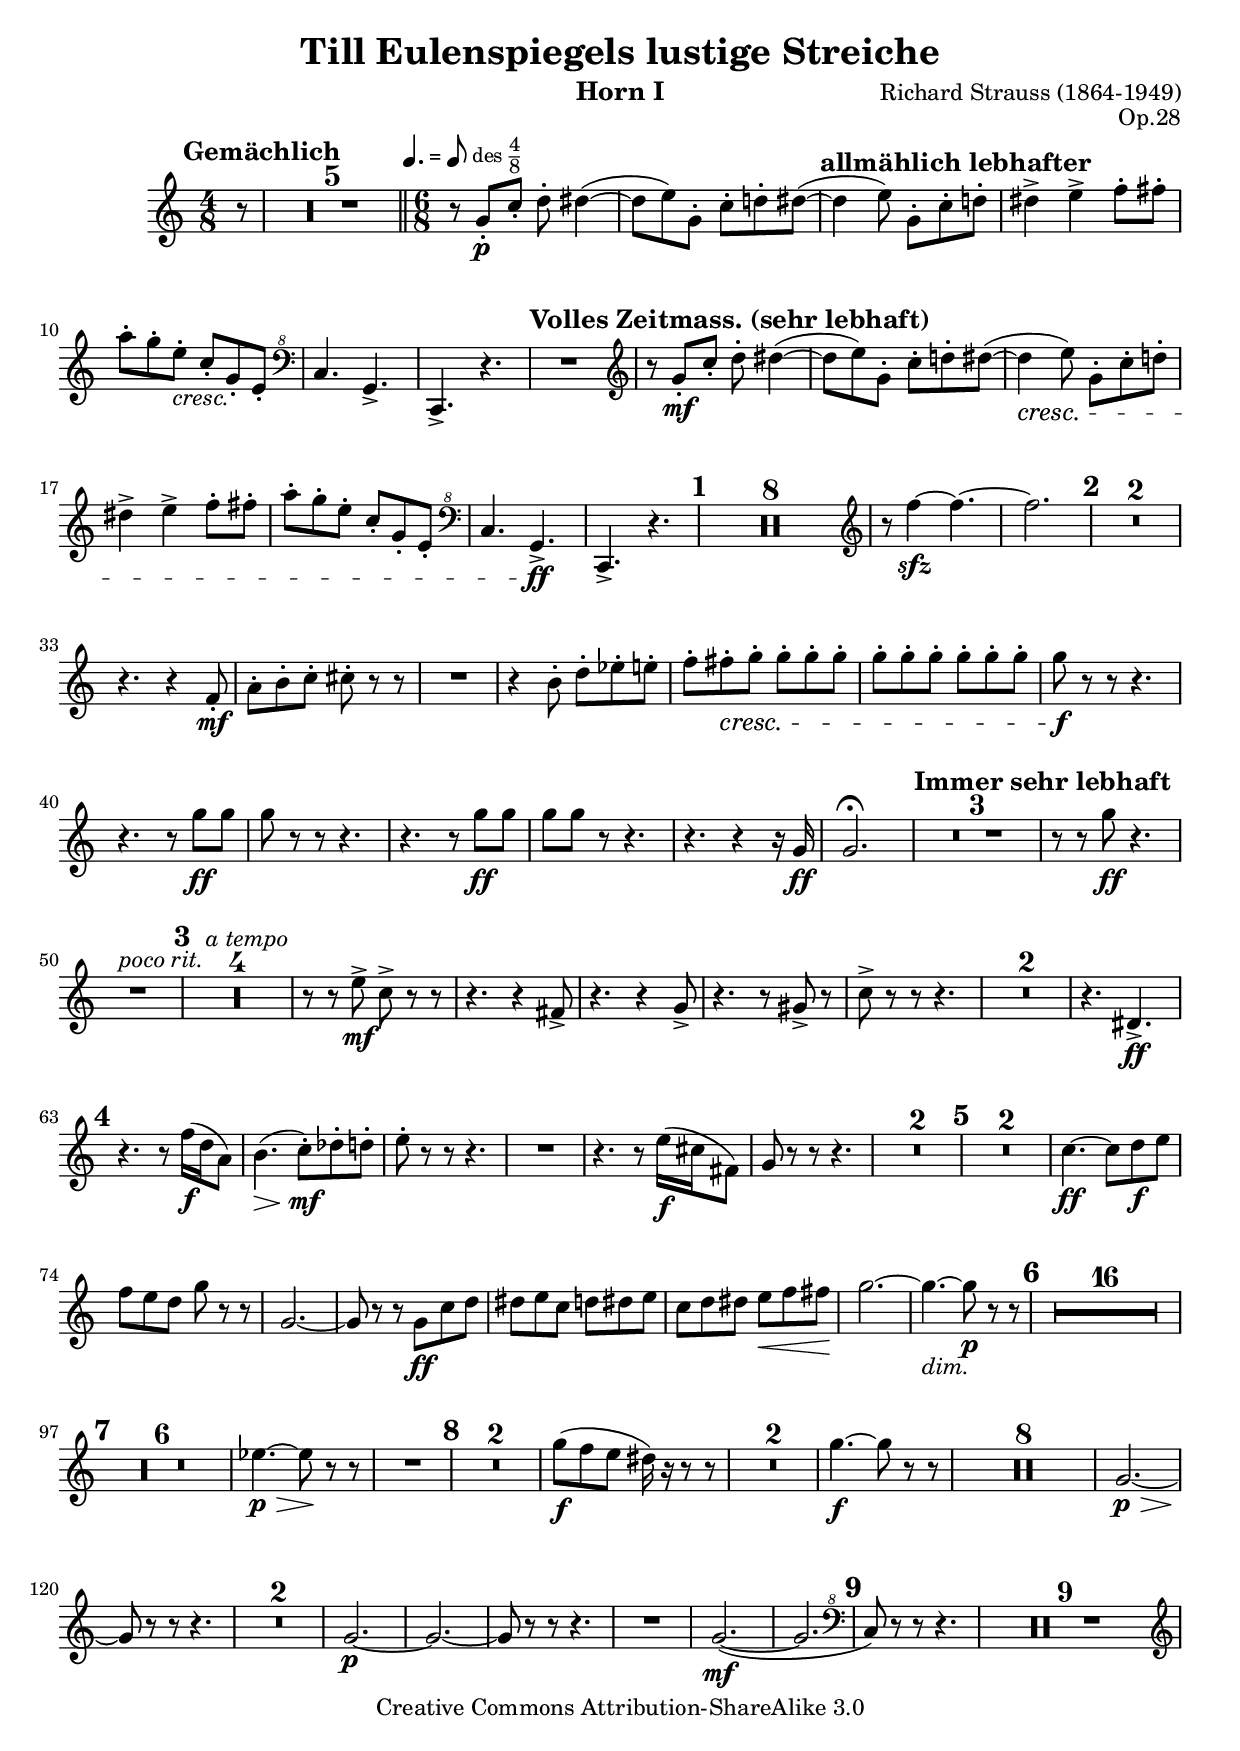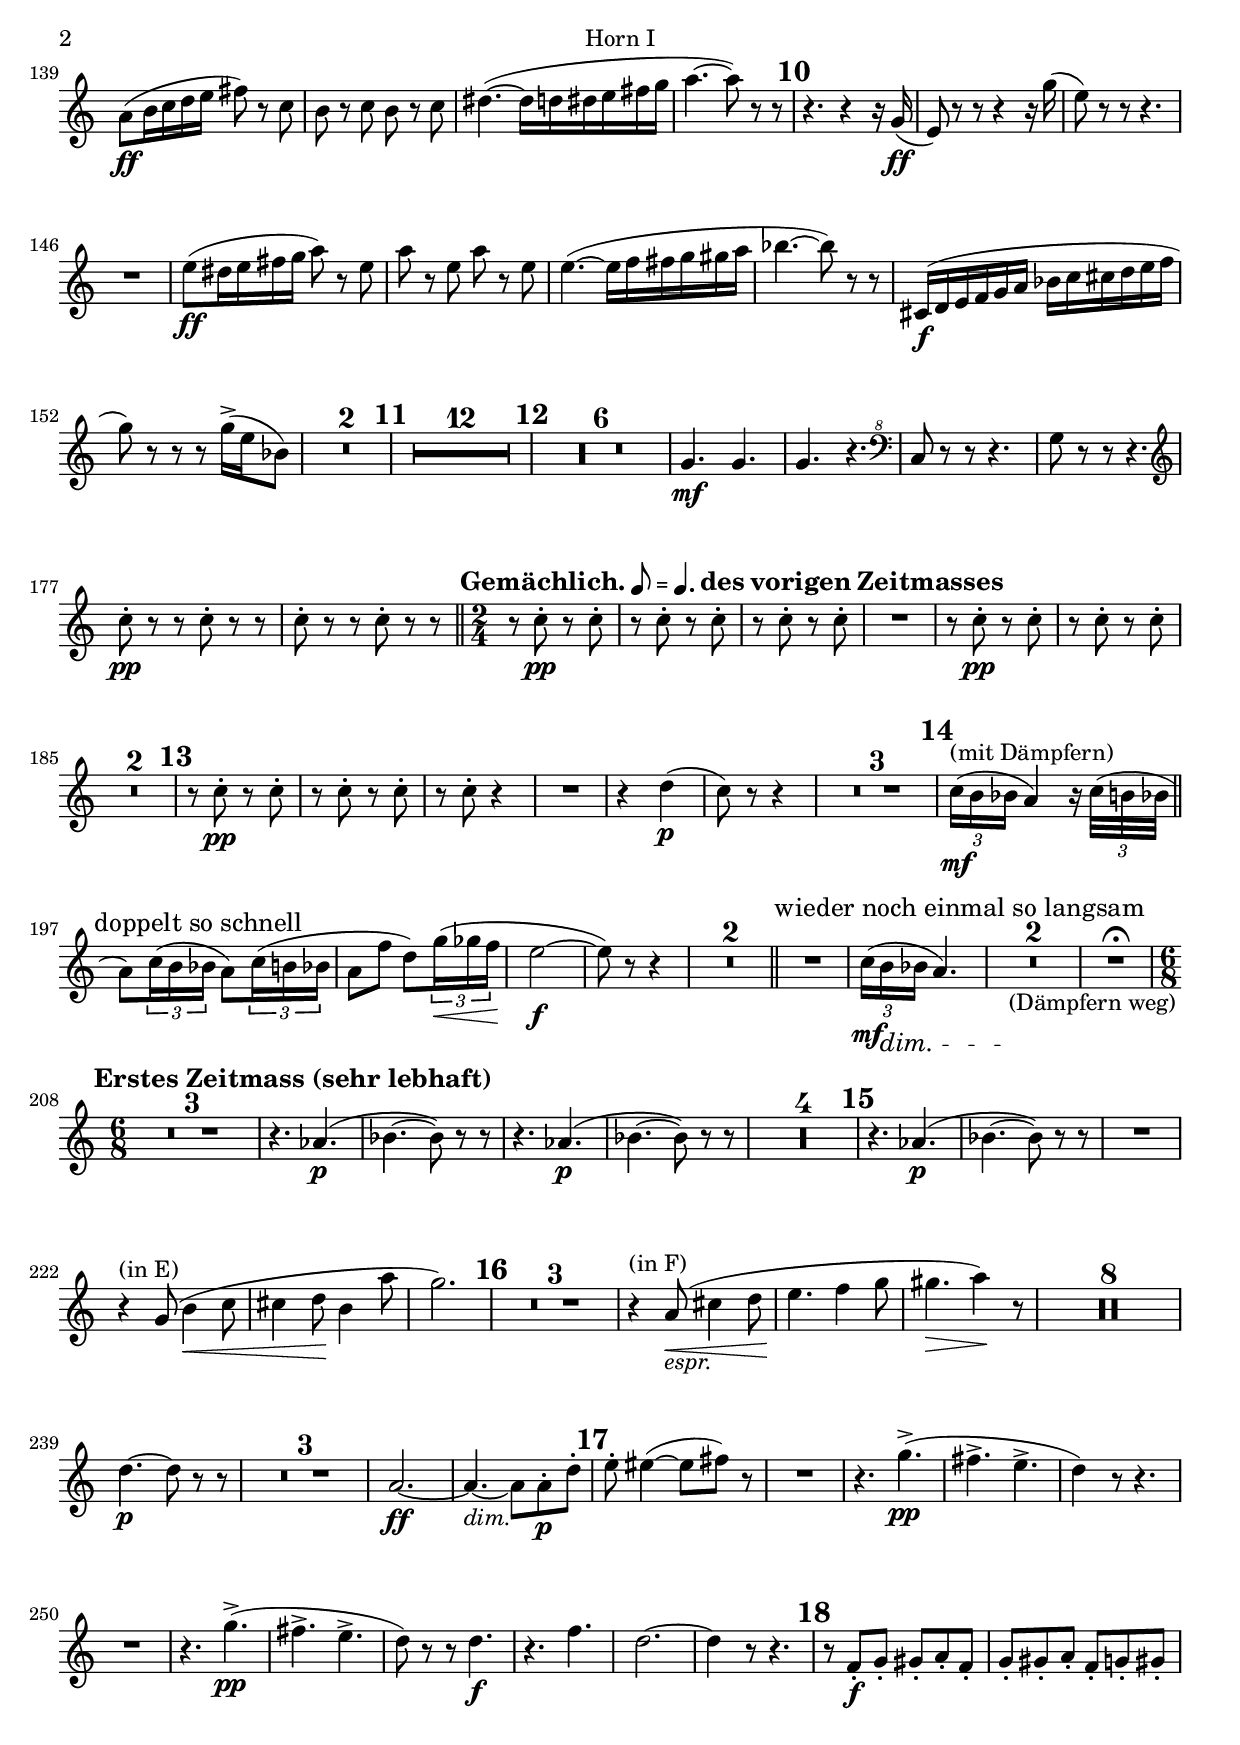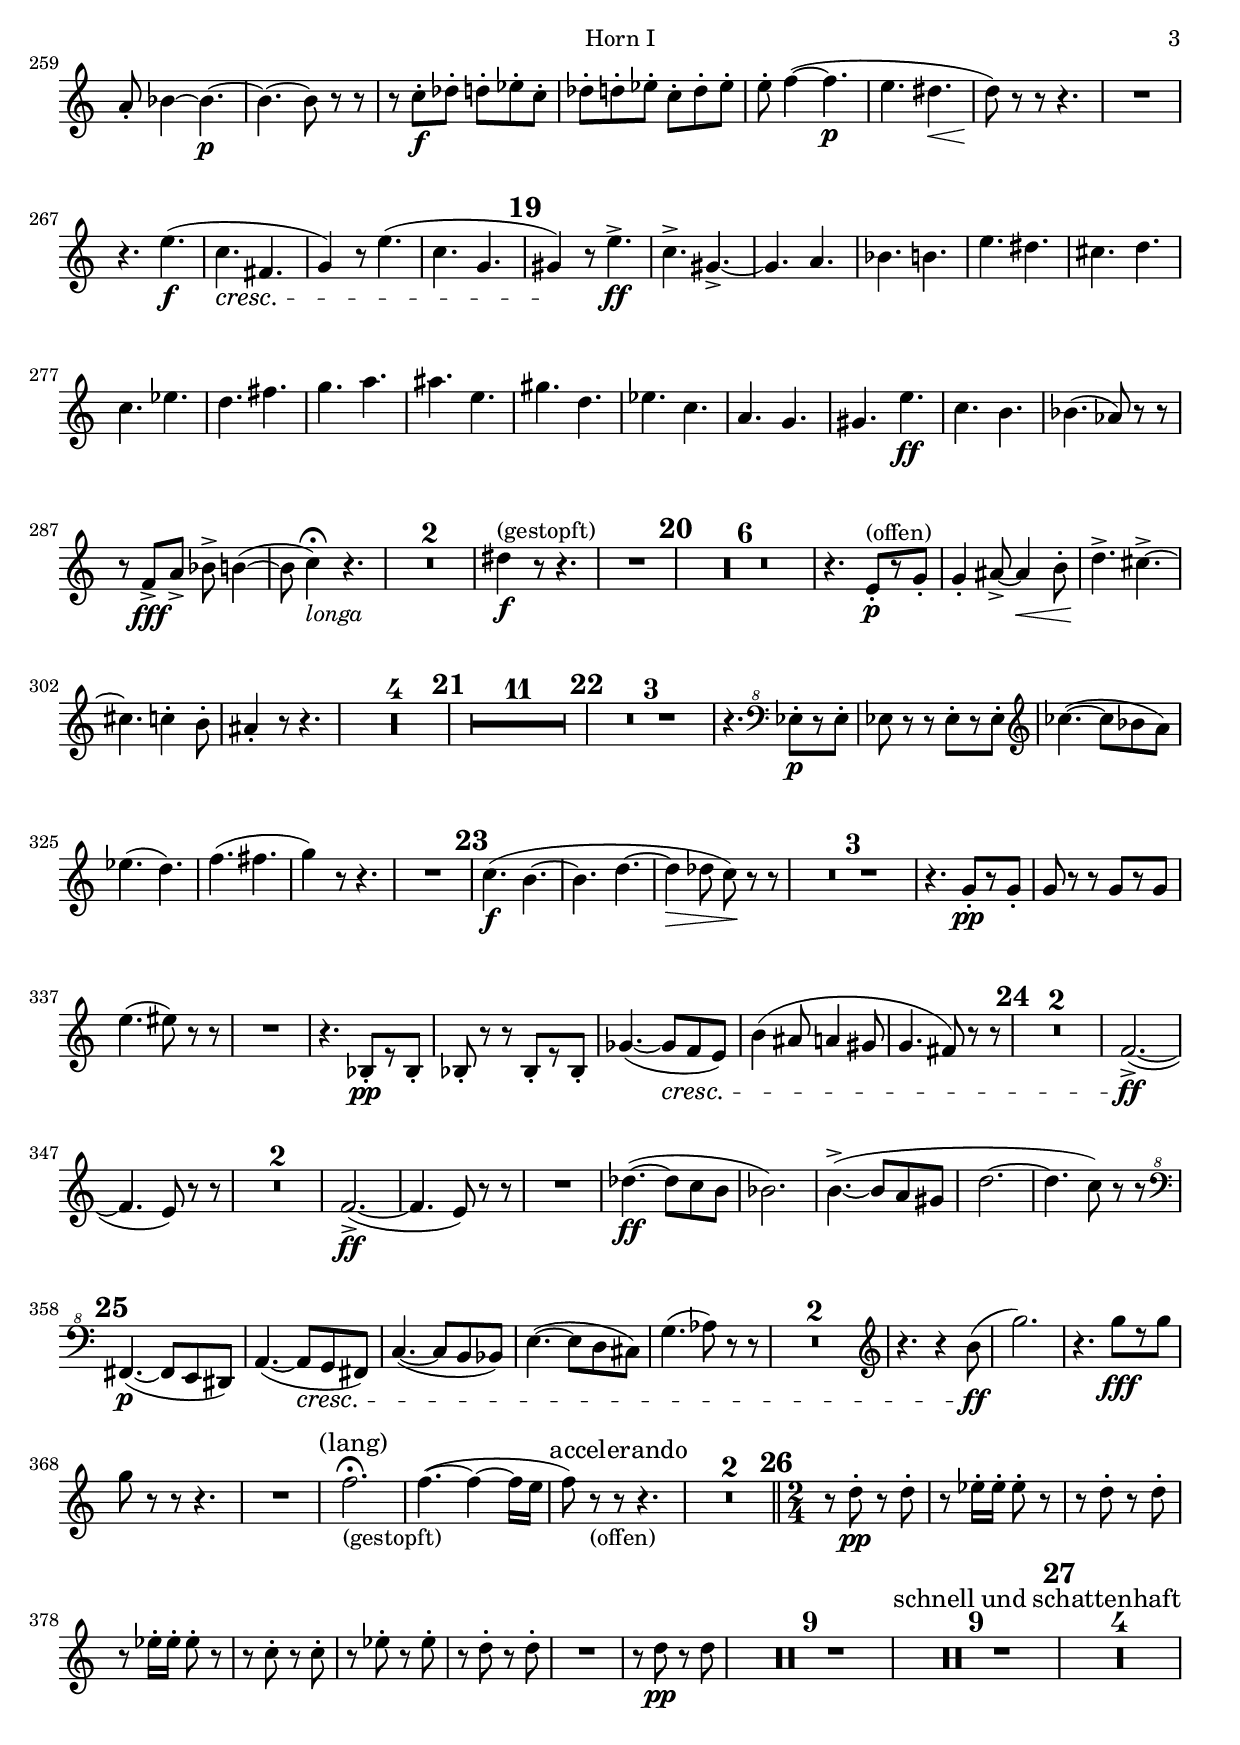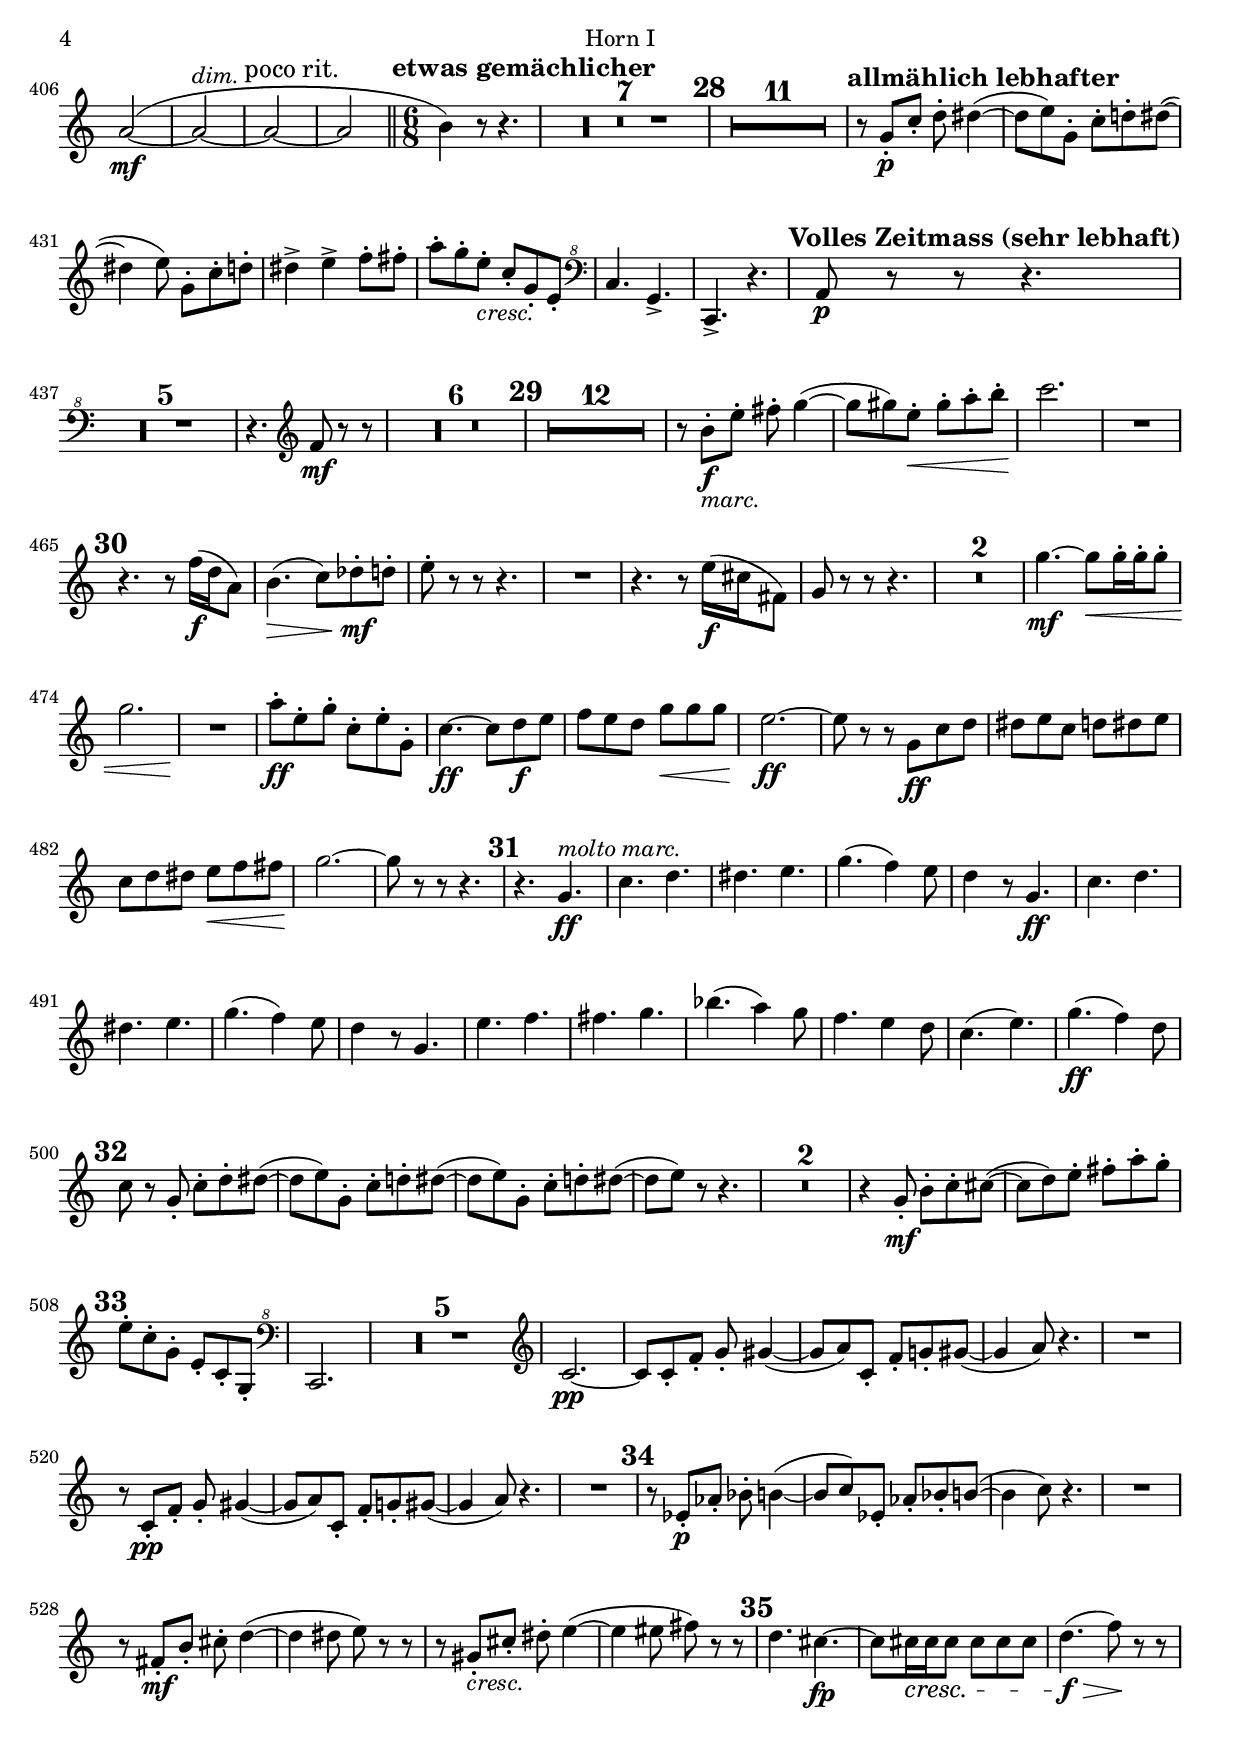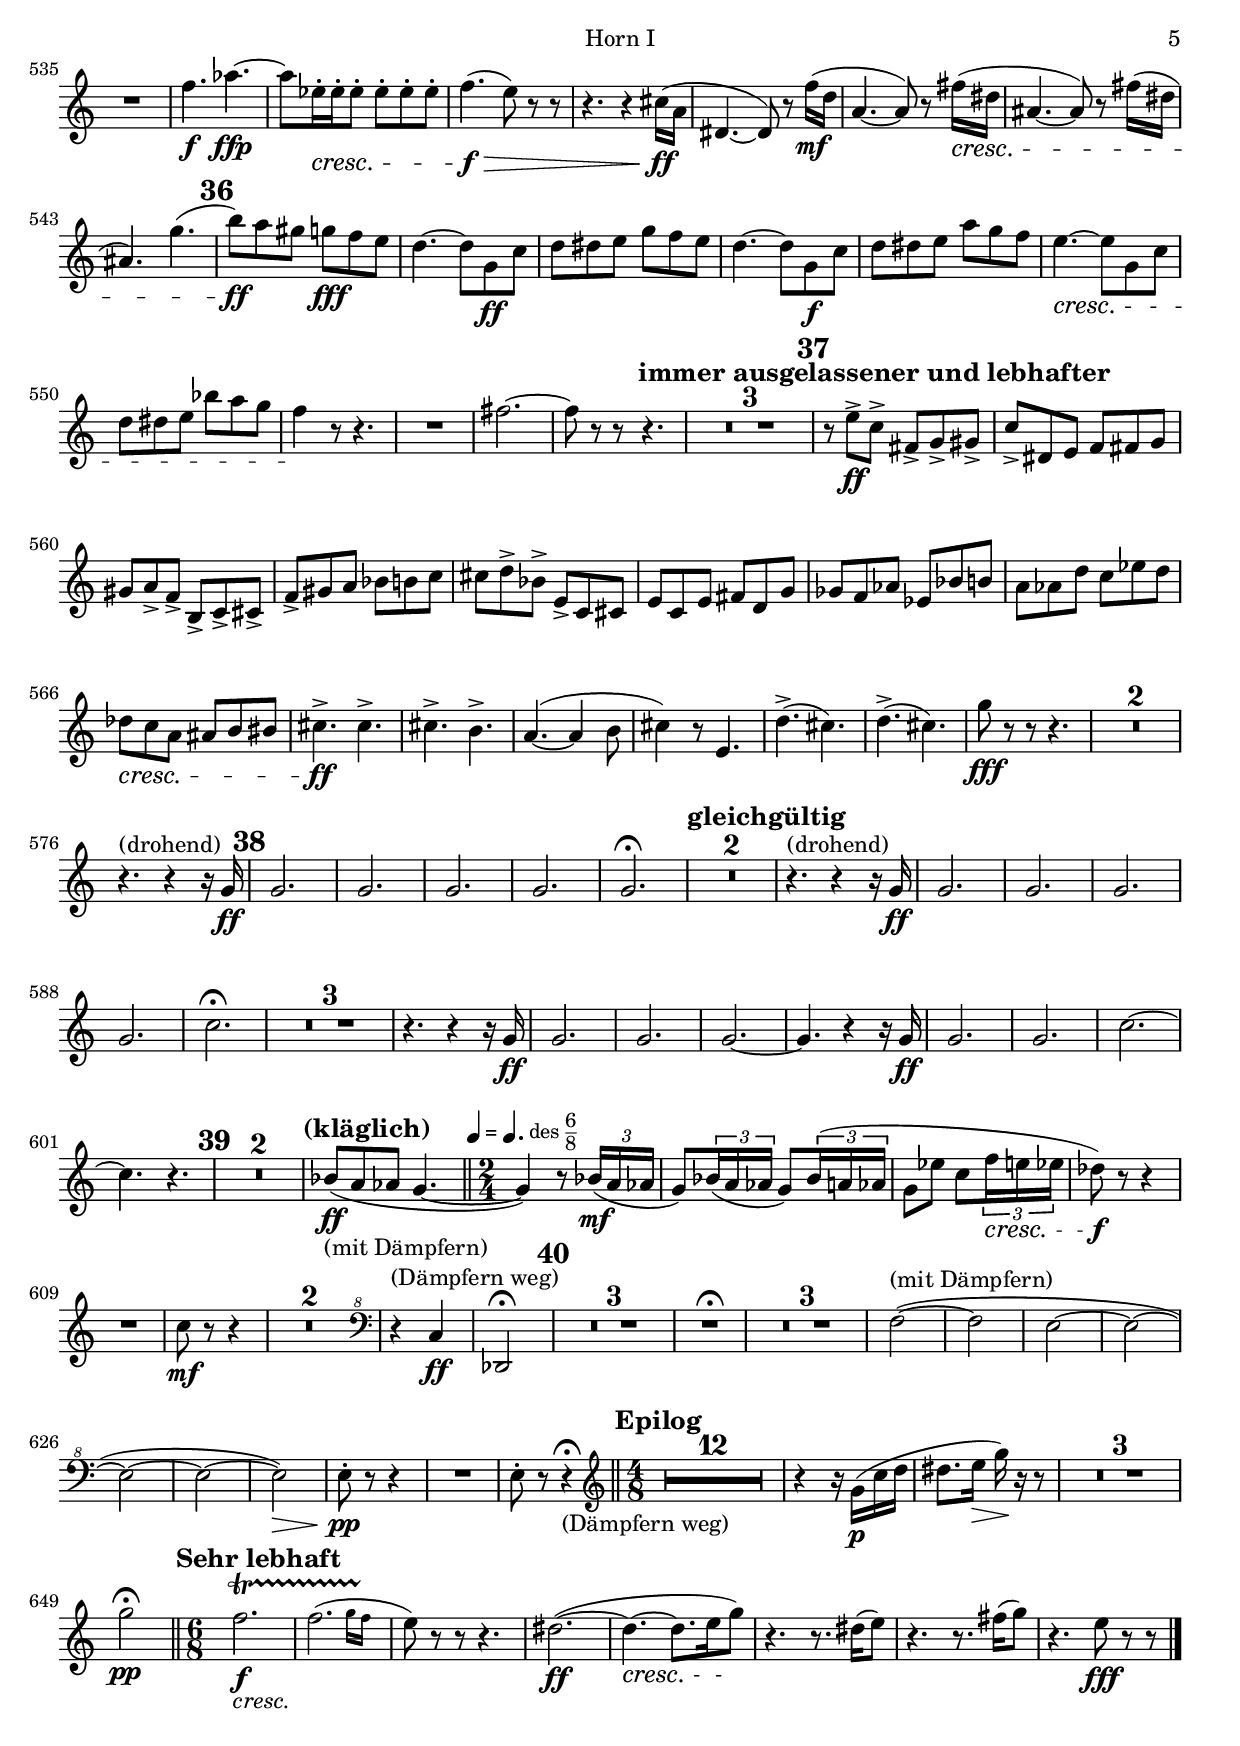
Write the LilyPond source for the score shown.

\version "2.11.37"

\include "defs.lyi" 
\include "defs.lyi"

hornOne = \relative c''
{
  \transposition f
  r8
  R2*5 |

  %6/8
  r8 g-.\p c-. d-. dis4~( |
  dis8 e) g,-. c-. d-. dis~( |
  dis4 e8) g,-. c-. d-. |
  dis4-> e-> f8-. fis-. |
  a-. g-. e-._\mcresc c-. g-. e-. |
  \clef "bass^8"
  c4. g-> |
  c,-> r |
  R2. |
  \clef treble
  r8 g''-.\mf c-. d-. dis4~( |
  dis8 e) g,-. c-. d-. dis~(\cresc |
  dis4 e8) g,-. c-. d-. |
  dis4-> e-> f8-. fis-. |
  a-. g-. e-. c-. g-. e-. |
  \clef "bass^8"
  c4. g->\ff |
  c,-> r |
  R2.*8 |
  \clef treble
  r8 f''4~\sfz f4.~ |
  f2. |
  R2.*2 |
  r4. r4 f,8-.\mf |
  a-. b-. c-. cis-. r r |
  R2. |
  r4 b8-. d-. ees-. e-. |
  f-.\cresc fis-. \repeat unfold 10 {g-.} |
  g\f r r r4. |
  r r8 g\ff g |
  g r r r4. |
  r r8 g\ff g |
  g g r r4. |
  r r4 r16 g,\ff |
  g2.\fermata |
  R2.*3 |
  r8 r g'\ff r4. |
  R2. |

  %3
  R2.*4 |
  r8 r e->\mf c-> r r |
  r4. r4 fis,8-> |
  r4. r4 g8-> |
  r4. r8 gis-> r |
  c-> r r r4. |
  R2.*2 |
  r4. dis,->\ff |

  %4
  r4. r8 f'16(\f d a8) |
  b4.(\> c8-.)\mf des-. d-. |
  e-. r r r4. |
  R2. |
  r4. r8 e16(\f cis fis,8) |
  g8 r r r4. |
  R2.*4 |
  c4.~\ff c8 d\f e |
  f e d g r r |
  g,2.~ |
  g8 r r g\ff c d |
  dis e c d dis e |
  c d dis e\< f fis |
  g2.~\! |
  g4.~_\mdim g8\p r r |

  %6
  R2.*16 |

  %7
  R2.*6 |
  ees4.~\p\> ees8\! r r |
  R2. |

  %8
  R2.*2 |
  g8(\f f e dis16) r r8 r |
  R2.*2 |
  g4.~\f g8 r r |
  R2.*8 |
  g,2.~\p\> | g8\! r r r4. |
  R2.*2 |
  g2.~\p | g~ | g8 r r r4. |
  R2. |
  g2.~(\mf | g |

  %9
  \clef "bass^8"
  c,8) r r r4. |
  R2.*9 |
  \clef treble
  a'8(\ff b16 c d e fis8) r c |
  b r c b r c |
  dis4.~( dis16 d dis e fis g |
  a4.~ a8) r r |

  %10
  r4. r4 r16 g,(\ff |
  e8) r r r4 r16 g'( |
  e8) r r r4. |
  R2. |
  e8(\ff dis16 e fis g a8) r e |
  a r e a r e |
  e4.~( e16 f fis g gis a |
  bes4.~ bes8) r r |
  cis,,16(\f d e f g a bes c cis d e f |
  g8) r r r g16->( e bes8) |
  R2.*2

  %11
  R2.*12 |

  %12
  R2.*6 |
  g4.\mf g |
  g r |
  \clef "bass^8"
  c,8 r r r4. |
  g'8 r r r4. |
  \clef treble
  c8-.\pp r r c-. r r |
  c8-. r r c-. r r |

  %2/4
  r8 c-.\pp r c-. |
  r c-. r c-. |
  r c-. r c-. |
  R2 |
  r8 c-.\pp r c-. |
  r c-. r c-. |
  R2*2 |

  %13
  r8 c-.\pp r c-. |
  r c-. r c-. |
  r c-. r4 |
  R2 |
  r4 d4(\p |
  c8) r r4 |
  R2*3 |

  %14
  \times 2/3 {c16(\mf^\markup{(mit Dämpfern)} b bes} a4) r16 \times 2/3 {c32( b bes} |
  a8) \times 2/3 {c16( b bes} a8) \times 2/3 {c16( b bes} |
  a8 f' d) \times 2/3 {g16(\< ges f} |
  e2~\f |
  e8) r r4 |
  R2*2 |
  R2 |
  \times 2/3 {c16(\mf\dim b bes} a4.) |
  << s4*0\!_\markup {(Dämpfern weg)} R2*2 >> |
  R2^\fermataMarkup |

  %6/8
  R2.*3 |
  \repeat unfold 2
  {
    r4. aes(\p |
    bes~ bes8) r r |
  }
  R2.*4 |

  %15
  r4. aes(\p |
  bes~ bes8) r r |
  R2. |
  \transposition e
  r4^"(in E)" g8( b4\< c8 |
  cis4 d8\! b4 a'8 |
  g2.) |

  %16
  R2.*3 |
  \transposition f
  r4^"(in F)" a,8(_\mespr\< cis4 d8 |
  e4.\! f4 g8 |
  gis4.\> a4)\! r8 |
  R2.*8 |
  d,4.~\p d8 r r |
  R2.*3 |
  a2.~\ff |
  a4.~_\mdim a8 a-.\p d-. |

  %17
  e-. eis4~( eis8 fis) r |
  R2. |
  r4. g->(\pp |
  fis-> e-> |
  d4) r8 r4. |
  R2.
  r4. g->(\pp |
  fis-> e-> |
  d8) r r d4.\f |
  r f |
  d2.~ | d4 r8 r4. |

  %18
  r8 f,-.\f g-. gis-. a-. f-. |
  g-. gis-. a-. f-. g-. gis-. |
  a-. bes4~ bes4.~\p |
  bes~ bes8 r r |
  r c-.\f des-. d-. ees-. c-. |
  des-. d-. ees-. c-. d-. ees-. |
  e-. f4~( f4.\p |
  e dis\< |
  d8)\! r r r4. |
  R2. |
  r4. e(\f\cresc |
  c fis, |
  g4) r8 e'4.( |
  c g |

  %19
  gis4)\! r8 e'4.->\ff |
  c-> gis~-> |
  gis a |
  bes b |
  e dis |
  cis d |
  c ees |
  d fis |
  g a |
  ais e |
  gis d |
  ees c |
  a g |
  gis e'\ff |
  c b |
  bes( aes8) r r |
  r f->\fff a-> bes-> b4~( |
  b8 c4)\fermata_\mlonga r4. |
  R2.*2 |
  dis4^"(gestopft)"\f r8 r4. |
  R2. |

  %20
  R2.*6 |
  r4. e,8[-.\p^"(offen)" r g]-. |
  g4-. ais8~-> ais4\< b8-. |
  d4.->\! cis~-> |
  cis c4-. b8-. |
  ais4-. r8 r4. |
  R2.*4 |

  %21
  R2.*11

  %22
  R2.*3 |
  r4. \clef "bass^8" ees8[-.\p r ees]-. |
  ees8 r r ees8[-. r ees]-. |
  \clef treble
  ces'4.~( ces8 bes a) |
  ees'4.( d) |
  f( fis |
  g4) r8 r4. |
  R2. |

  %23
  c,4.(\f b~ |
  b d~ |
  d4\> des8 c)\! r r |
  R2.*3 |
  r4. g8[-.\pp r g]-. |
  g r r g[ r g] |
  e'4.( eis8) r r |
  R2. |
  r4. bes,8[-.\pp r bes]-. |
  bes-. r r bes[-. r bes]-. |
  ges'4.~(\cresc ges8 f e) |
  b'4( ais8 a4 gis8 |
  g4. fis8) r r |

  %24
  \repeat unfold 2
  {
    R2.*2 |
    f2.~->(\ff |
    f4. e8) r r |
  }
  R2. |
  des'4.~(\ff des8 c b |
  bes2.) |
  b4.~->( b8 a gis |
  d'2.~ |
  d4. c8) r r |

  %25
  \clef "bass^8"
  fis,,4.~(\p fis8 e dis) |
  a'4.~(\cresc a8 g fis) |
  c'4.~( c8 b bes) |
  e4.~( e8 d cis) |
  g'4.( aes8) r r |
  R2.*2 |
  \clef treble
  r4. r4 b8(\ff |
  g'2.) |
  r4. g8[\fff r g] |
  g r r r4. |
  R2. |
  f2.\fermata_"(gestopft)" |
  f4.~( f4~ f16 e |
  f8) r_"(offen)" r r4. |
  R2.*2 | \bar "||"

  %2/4
  r8 d-.\pp r d-. |
  r ees16-. ees-. ees8-. r |
  r d-. r d-. |
  r ees16-. ees-. ees8-. r |
  r c-. r c-. |
  r ees-. r ees-. |
  r d-. r d-. |
  R2 |
  r8 d\pp r d |
  R2*18 |

  %27
  R2*4 |
  a2~(\mf | a~^\mdim | a~ | a~ |

  %6/8
  b4) r8 r4. |
  R2.*7 |

  %28
  R2.*11 |
  r8 g-.\p c-. d-. dis4~( |
  dis8 e) g,-. c-. d-. dis~( |
  dis4 e8) g,-. c-. d-. |
  dis4-> e-> f8-. fis-. |
  a-. g-. e-._\mcresc c-. g-. e-. |
  \clef "bass^8"
  c4. g-> |
  c,-> r |
  a'8\p r r r4. |
  R2.*5 |
  r4. \clef treble f'8\mf r r |
  R2.*6 |

  %29
  R2.*12 |
  r8 b8-.\f_\mmarc e-. fis-. g4~( |
  g8 gis) e-.\< gis-. a-. b-. |
  c2.\! |
  R2. |

  %30
  r4. r8 f,16(\f d a8) |
  b4.(\> c8) des-.\mf d-. |
  e-. r r r4. |
  R2. |
  r4. r8 e16(\f cis fis,8) |
  g r r r4. |
  R2.*2 |
  g'4.~\mf g8\< g16-. g-. g8-. |
  g2. |
  << s2.*0\! R2. >> |
  a8-.\ff e-. g-. c,-. e-. g,-. |
  c4.~\ff c8 d\f e |
  f e d g\< g g |
  e2.~\ff |
  e8 r r g,\ff c d |
  dis e c d dis e |
  c d dis e\< f fis |
  g2.~\! |
  g8 r r r4. |

  %31
  r g,\ff^\mmoltomarc |
  c d |
  dis e |
  g( f4) e8 |
  d4 r8 g,4.\ff |
  c d |
  dis e |
  g( f4) e8 |
  d4 r8 g,4. |
  e' f |
  fis g |
  bes( a4) g8 |
  f4. e4 d8 |
  c4.( e) |
  g4.(\ff f4) d8 |

  %32
  c8 r g-. c-. d-. dis~( |
  dis e) g,-. c-. d-. dis~( |
  dis e) g,-. c-. d-. dis~( |
  dis e) r r4. |
  R2.*2 |
  r4 g,8-.\mf b-. c-. cis~( |
  cis d) e-. fis-. a-. g-. |
  
  %33
  e-. c-. g-. e-. c-. g-. |
  \clef "bass^8"
  c,2. |
  R2.*5 |
  \clef treble
  c'2.~\pp |
  c8 c-. f-. g-. gis4~( |
  gis8 a) c,-. f-. g-. gis~( |
  gis4 a8) r4. |
  R2. |
  r8 c,-.\pp f-. g-. gis4~( |
  gis8 a) c,-. f-. g-. gis8~( |
  gis4 a8) r4. |
  R2. |

  %34
  r8 ees-.\p aes-. bes-. b4~( |
  b8 c) ees,-. aes-. bes-. b~( |
  b4 c8) r4. |
  R2. |
  r8 fis,-.\mf b-. cis-. d4~( |
  d dis8 e) r r |
  r gis,-._\mcresc cis-. dis-. e4~( |
  e eis8 fis) r r |

  %35
  d4. cis~\fp |
  \setTextCresc
  cis8 cis16\< cis cis8 cis cis cis |
  d4.(\f\> f8)\! r r |
  R2. |
  f4.\f\< aes~\ffp |
  \setTextCresc
  aes8 ees16-.\< ees-. ees8-. ees-. ees-. ees-. |
  f4.(\f\> e8) r r |
  r4. r4 cis16(\ff a |
  dis,4.~ dis8) r f'16(\mf d |
  \setTextCresc
  a4.~ a8) r fis'16(\< dis |
  ais4.~ ais8) r fis'16( dis |
  ais4.) g'4.( |

  %36
  b8)\ff a gis g\fff f e |
  d4.~ d8 g,\ff c |
  d dis e g f e |
  d4.~ d8 g,\f c |
  d dis e a g f |
  \setTextCresc
  e4.~\< e8 g, c |
  d dis e bes' a g |
  f4\! r8 r4. |
  R2. |
  fis2.~ |
  fis8 r r r4. |
  R2.*3 |

  %37
  r8 e->\ff c-> fis,-> g-> gis-> |
  c-> dis, e f fis g |
  gis a-> f-> b,-> c-> cis-> |
  f-> gis a bes b c |
  cis d-> bes-> e,-> c cis |
  e c e fis d g |
  ges f aes ees bes' b |
  a aes d c ees d |
  des\< c a ais b bis |
  cis4.->\ff cis-> |
  cis-> b-> |
  a4.~( a4 b8 |
  cis4) r8 e,4. |
  d'->( cis) |
  d->( cis) |
  g'8\fff r r r4. |
  \repeat unfold 2
  {
    R2.*2 |
    r4.^"(drohend)" r4 r16 g,\ff |
    \repeat unfold 4 g2. |
  }
  \alternative
  {
    {g2.\fermata |}
    {c2.\fermata |}
  }
  R2.*3 |
  r4. r4 r16 g\ff |
  g2. | g |
  g~ |
  g4. r4 r16 g\ff |
  g2. | g |
  c~ | c4. r |

  %39
  R2.*2 |
  bes8(\ff_"(mit Dämpfern)" a aes g4.~ |

  %2/4
  g4) r8 \times 2/3 {bes16(\mf a aes} |
  g8) \times 2/3 {bes16( a aes} g8) \times 2/3 {bes16( a aes} |
  g8 ees' c \times 2/3 {f16(\< e ees} |
  des8)\f r r4 |
  R2 |
  c8\mf r r4 |
  R2*2 |
  \clef "bass^8"
  r4^"(Dämpfern weg)" c,\ff |
  des,2\fermata |

  %40
  R2*3 |
  R2^\fermataMarkup |
  R2*3 |
  f'2~(^"(mit Dämpfern)" | f |
  \repeat unfold 4 e2~ | e2)\> |
  e8-.\pp r r4 |
  R2 |
  e8-. r r4\fermata_"(Dämpfern weg)" |
  \clef treble

  %Epilog
  %4/8
  R2*12 |
  r4 r16 g(\p c d |
  dis8. e16\> g)\! r r8 |
  R2*3 |
  g2\fermata\pp |

  %6/8
  f2.\f\startTrillSpan_\mcresc |
  \afterGrace f( {g16_[ f]\stopTrillSpan} |
  e8) r r r4. |
  dis2.~(\ff |
  dis4.~\< dis8. e16 g8)\! |
  r4. r8. dis16( e8) |
  r4. r8. fis16( g8) |
  r4. e8\fff r r |
}

 

instrument = "Horn I"

notes = \hornOne

\include "part.lyi"


